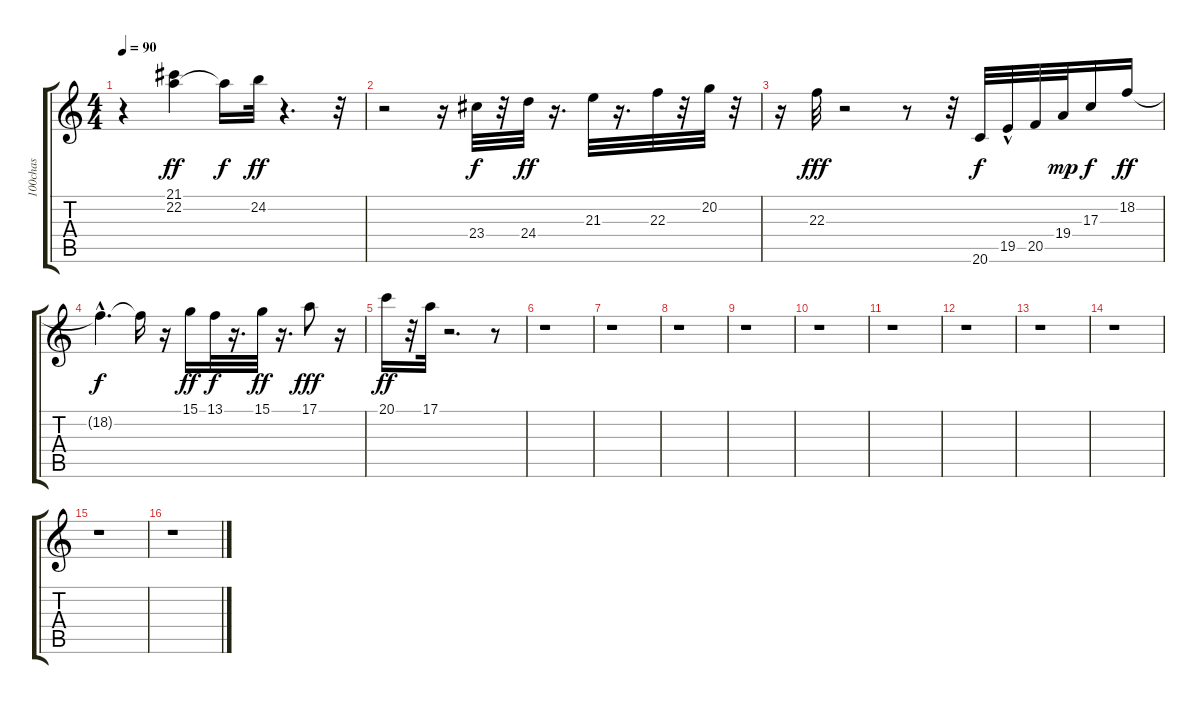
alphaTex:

\track ("100chas" "100chas") {instrument electricpiano2}
\staff {score tabs}
\tuning (E4 B3 G3 D3 A2 E2) {hide}
\ts (4 4)
\tempo 90
\clef g2
\ks c
r.4{dy ff} (21.1 22.2).4 22.2{t}.16{dy f} 24.2.32{dy ff} r.4{d} r.32 |
r.2 r.16 23.4.32{dy f} r.32 24.4.32{dy ff} r.16{d} 21.3.32 r.16{d} 22.3.32 r.32 20.2.32 r.32 |
r.16 22.3.32{dy fff} r.2 r.8 r.32 20.6.32{dy f} 19.5{hac}.32 20.5.32 19.4.32{dy mp} 17.3.16{dy f} 18.2.16{dy ff} |
18.2{hac t}.4{d dy f} 18.2{t}.16 r.16 15.1.16{dy ff} 13.1.32{dy f} r.16{d} 15.1.32{dy ff} r.16{d} 17.1.8{dy fff} r.16 |
20.1.16{dy ff} r.32 17.1.32 r.2{d} r.8 |
r.1 |
r.1 |
r.1 |
r.1 |
r.1 |
r.1 |
r.1 |
r.1 |
r.1 |
r.1 |
r.1
